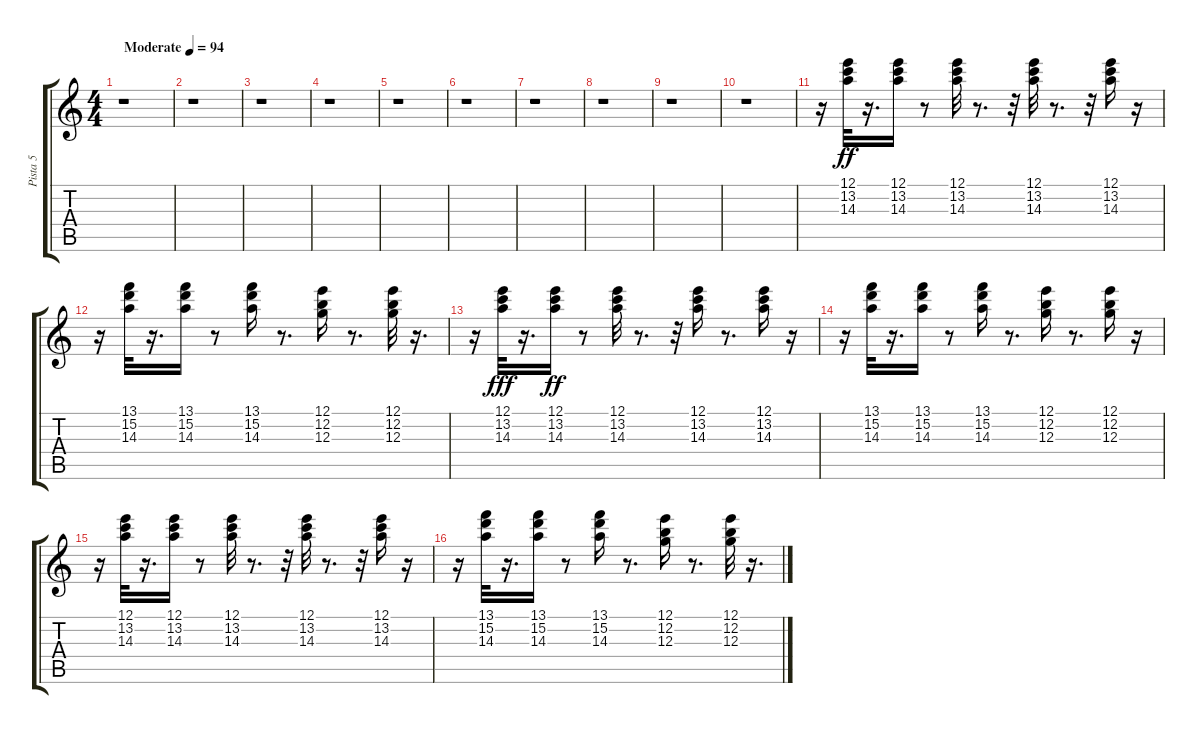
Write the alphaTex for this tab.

\track ("Pista 5" "Pista 5") {instrument electricguitarclean}
\staff {score tabs}
\tuning (E4 B3 G3 D3 A2 E2) {hide}
\ts (4 4)
\tempo (94 "Moderate")
\clef g2
\ks c
r.1{dy ff instrument electricguitarclean} |
r.1 |
r.1 |
r.1 |
r.1 |
r.1 |
r.1 |
r.1 |
r.1 |
r.1 |
r.16 (12.1 13.2 14.3).32 r.16{d} (12.1 13.2 14.3).16 r.8 (12.1 13.2 14.3).32 r.8{d} r.32 (12.1 13.2 14.3).32 r.8{d} r.32 (12.1 13.2 14.3).16 r.16 |
r.16 (13.1 15.2 14.3).32 r.16{d} (13.1 15.2 14.3).16 r.8 (13.1 15.2 14.3).16 r.8{d} (12.1 12.2 12.3).16 r.8{d} (12.1 12.2 12.3).32 r.16{d} |
r.16 (12.1 13.2 14.3).32{dy fff} r.16{d} (12.1 13.2 14.3).16{dy ff} r.8 (12.1 13.2 14.3).32 r.8{d} r.32 (12.1 13.2 14.3).16 r.8{d} (12.1 13.2 14.3).16 r.16 |
r.16 (13.1 15.2 14.3).32 r.16{d} (13.1 15.2 14.3).16 r.8 (13.1 15.2 14.3).16 r.8{d} (12.1 12.2 12.3).16 r.8{d} (12.1 12.2 12.3).16 r.16 |
r.16 (12.1 13.2 14.3).32 r.16{d} (12.1 13.2 14.3).16 r.8 (12.1 13.2 14.3).32 r.8{d} r.32 (12.1 13.2 14.3).32 r.8{d} r.32 (12.1 13.2 14.3).16 r.16 |
r.16 (13.1 15.2 14.3).32 r.16{d} (13.1 15.2 14.3).16 r.8 (13.1 15.2 14.3).16 r.8{d} (12.1 12.2 12.3).16 r.8{d} (12.1 12.2 12.3).32 r.16{d}
